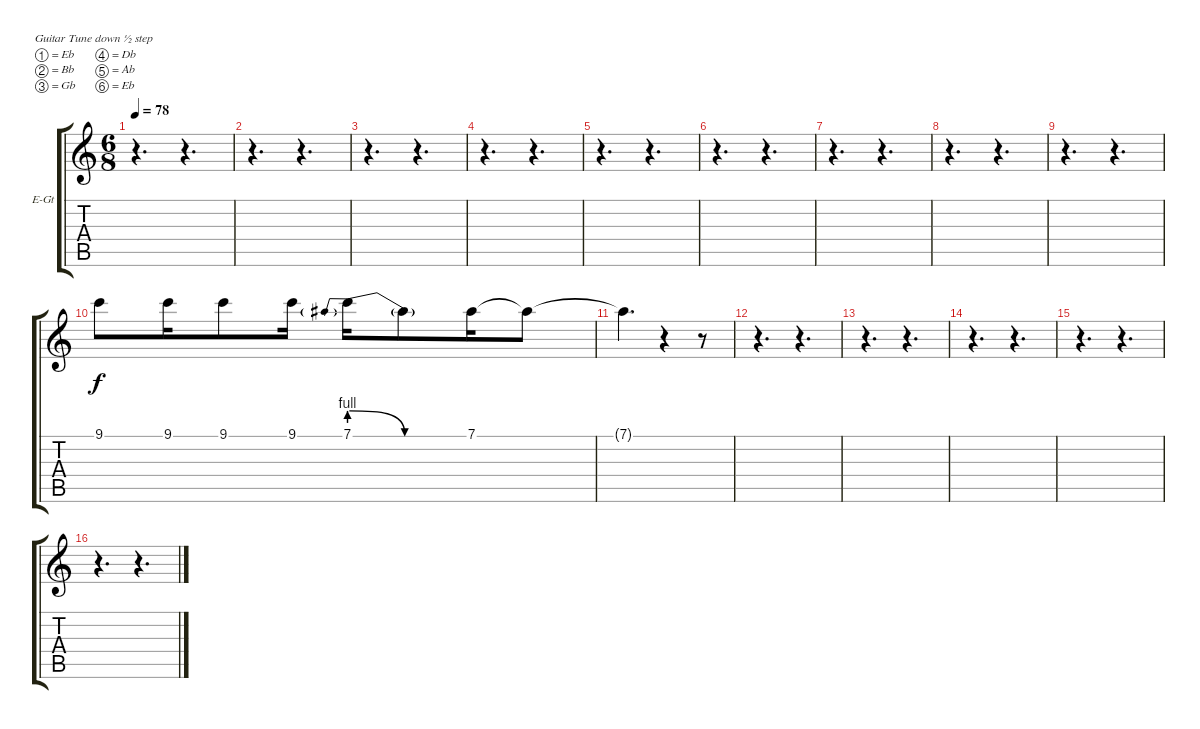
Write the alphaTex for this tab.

\defaultSystemsLayout 4
\bracketExtendMode groupsimilarinstruments
\firstSystemTrackNameOrientation horizontal
\otherSystemsTrackNameOrientation horizontal
\track ("Voice Synth Chorus" "E-Gt") {instrument distortionguitar}
\staff {score tabs}
\tuning (Eb4 Bb3 Gb3 Db3 Ab2 Eb2)
\ts (6 8)
\tempo 78
\clef g2
\scale
0.333333
\ks c
r.4{d dy f} r.4{d} |
\scale
0.333333 r.4{d} r.4{d} |
\scale
0.333333 r.4{d} r.4{d} |
\scale
0.333333 r.4{d} r.4{d} |
\scale
0.333333 r.4{d} r.4{d} |
\scale
0.333333 r.4{d} r.4{d} |
\scale
0.333333 r.4{d} r.4{d} |
\scale
0.333333 r.4{d} r.4{d} |
\scale
0.333333 r.4{d} r.4{d} |
\scale
0.333333 9.1.8 9.1.16 9.1.8 9.1.16 7.1{be (prebendrelease 0 4 60 0)}.16 7.1{be (hold 0 0 60 0) t}.8 7.1.16 7.1{t}.8 |
\scale
0.333333 7.1{t}.4{d} r.4 r.8 |
\scale
0.333333 r.4{d} r.4{d} |
\scale
0.333333 r.4{d} r.4{d} |
\scale
0.333333 r.4{d} r.4{d} |
\scale
0.333333 r.4{d} r.4{d} |
\scale
0.333333 r.4{d} r.4{d}
